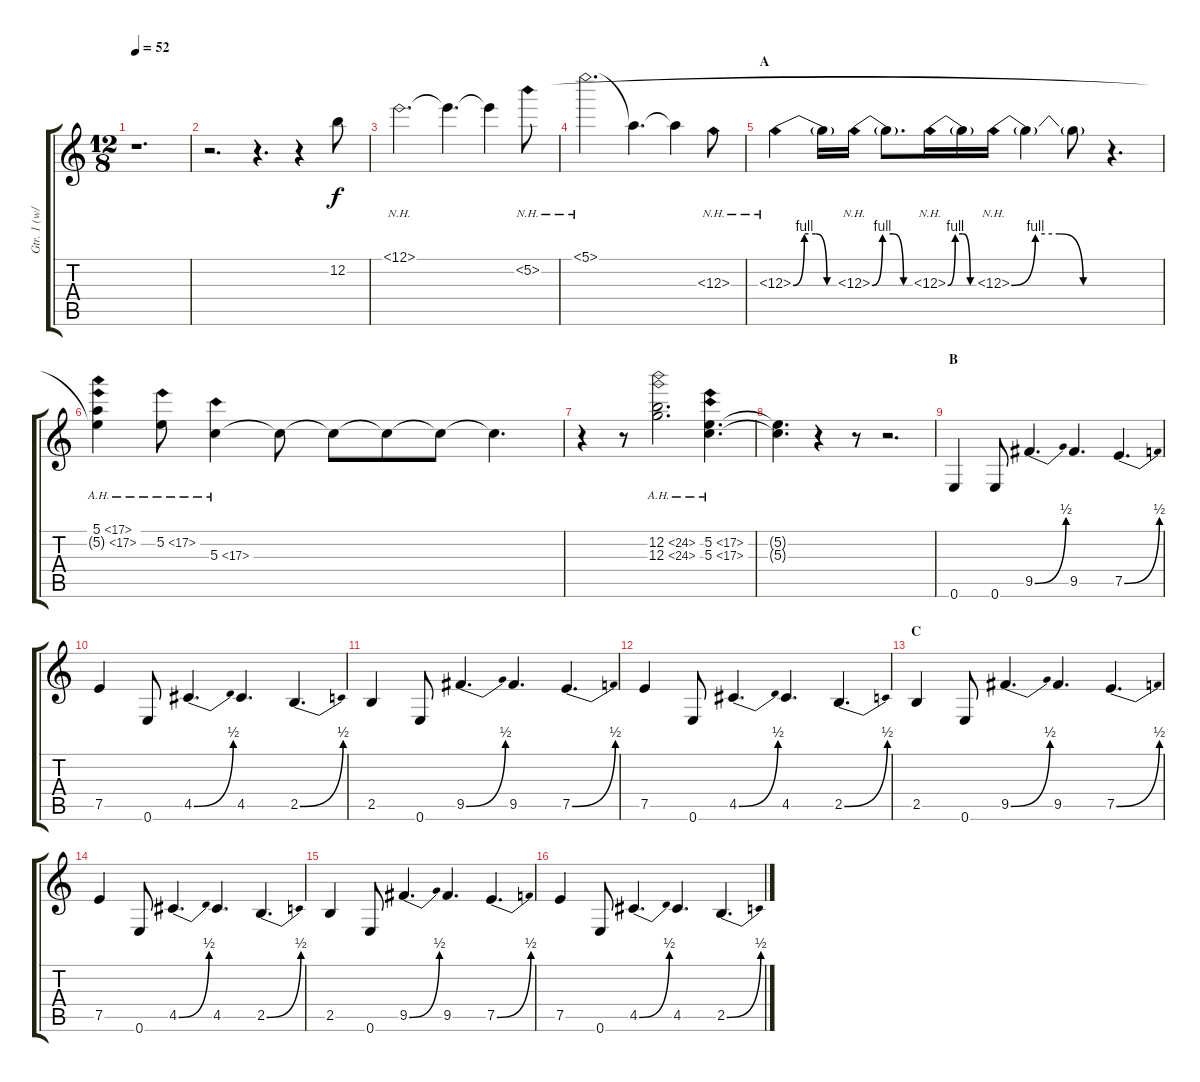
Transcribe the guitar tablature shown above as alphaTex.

\track ("Gtr. 1 (w/wah)" "Gtr. 1 (w/") {instrument distortionguitar}
\staff {score tabs}
\tuning (E4 B3 G3 D3 A2 E2) {hide}
\ts (12 8)
\tempo 52
\clef g2
\ks c
r.1{d dy f instrument distortionguitar} |
r.2{d} r.4{d} r.4 12.2.8 |
12.1{nh}.2{d} 12.1{t}.4{d} 12.1{t}.4 5.2{nh}.8 |
5.1{nh}.2{d} 5.1{t}.4{d} 5.1{t}.4 12.3{nh}.8 |
\section ("" "A")
12.3{be (custom 0 0 15 4 30 4 45 0 60 0) nh}.4 12.3{t}.16 12.3{be (custom 0 0 15 4 30 4 45 0 60 0) nh}.16 12.3{t}.8{d} 12.3{be (custom 0 0 15 4 30 4 45 0 60 0) nh}.16 12.3{t}.16 12.3{be (custom 0 0 15 4 30 4 45 0 60 0) nh}.16 12.3{t}.4 12.3{t}.8 r.4{d} |
(5.1{ah 12} 5.2{ah 12 t}).4 5.2{ah 12}.8 5.3{ah 12}.4 5.3{t}.8 5.3{t}.8 5.3{t}.8 5.3{t}.8 5.3{t}.4{d} |
r.4 r.8 (12.2{ah 12} 12.3{ah 12}).2{d} (5.2{ah 12} 5.3{ah 12}).4{d} |
(5.2{t} 5.3{t}).4{d} r.4 r.8 r.2{d} |
\section ("" "B")
0.6.4 0.6.8 9.5{be (bend 0 0 60 2)}.4{d} 9.5.4{d} 7.5{be (bend 0 0 60 2)}.4{d} |
7.5.4 0.6.8 4.5{be (bend 0 0 60 2)}.4{d} 4.5.4{d} 2.5{be (bend 0 0 60 2)}.4{d} |
2.5.4 0.6.8 9.5{be (bend 0 0 60 2)}.4{d} 9.5.4{d} 7.5{be (bend 0 0 60 2)}.4{d} |
7.5.4 0.6.8 4.5{be (bend 0 0 60 2)}.4{d} 4.5.4{d} 2.5{be (bend 0 0 60 2)}.4{d} |
\section ("" "C")
2.5.4 0.6.8 9.5{be (bend 0 0 60 2)}.4{d} 9.5.4{d} 7.5{be (bend 0 0 60 2)}.4{d} |
7.5.4 0.6.8 4.5{be (bend 0 0 60 2)}.4{d} 4.5.4{d} 2.5{be (bend 0 0 60 2)}.4{d} |
2.5.4 0.6.8 9.5{be (bend 0 0 60 2)}.4{d} 9.5.4{d} 7.5{be (bend 0 0 60 2)}.4{d} |
7.5.4 0.6.8 4.5{be (bend 0 0 60 2)}.4{d} 4.5.4{d} 2.5{be (bend 0 0 60 2)}.4{d}
